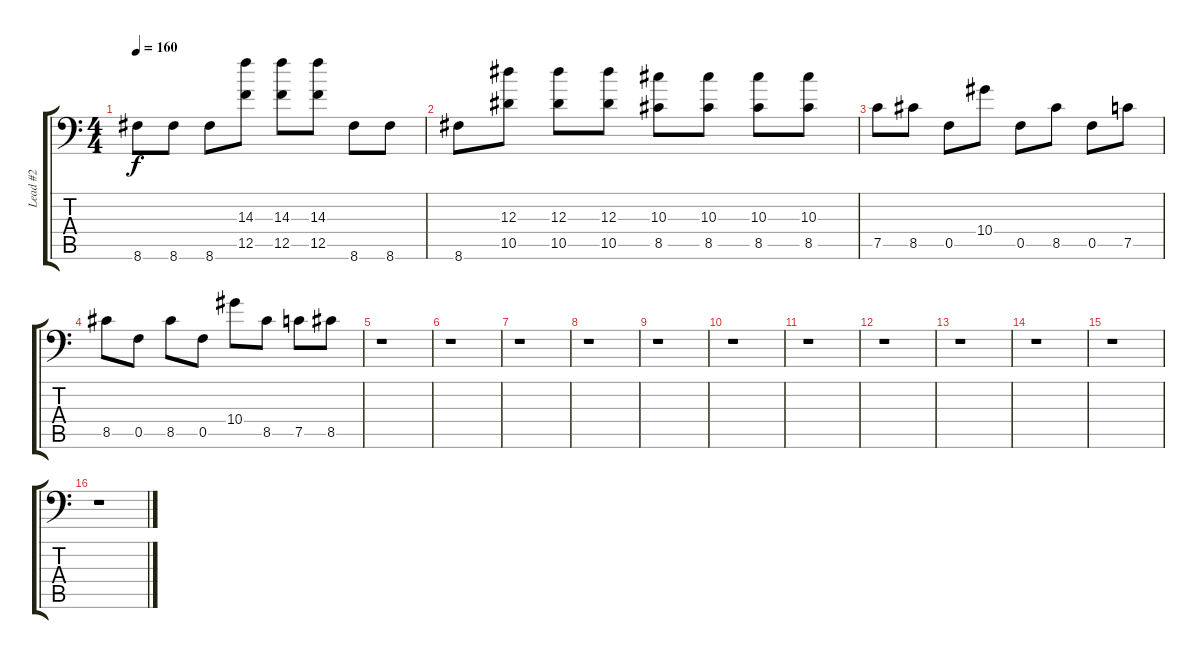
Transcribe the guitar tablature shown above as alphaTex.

\track ("Lead #2" "Lead #2") {instrument distortionguitar}
\staff {score tabs}
\tuning (C4 G3 Eb3 Bb2 F2 Bb1) {hide}
\ts (4 4)
\tempo 160
\clef f4
\ks c
8.6.8{dy f} 8.6.8 8.6.8 (14.3 12.5).8 (14.3 12.5).8 (14.3 12.5).8 8.6.8 8.6.8 |
8.6.8 (12.3 10.5).8 (12.3 10.5).8 (12.3 10.5).8 (10.3 8.5).8 (10.3 8.5).8 (10.3 8.5).8 (10.3 8.5).8 |
7.5.8 8.5.8 0.5.8 10.4.8 0.5.8 8.5.8 0.5.8 7.5.8 |
8.5.8 0.5.8 8.5.8 0.5.8 10.4.8 8.5.8 7.5.8 8.5.8 |
r.1 |
r.1 |
r.1 |
r.1 |
r.1 |
r.1 |
r.1 |
r.1 |
r.1 |
r.1 |
r.1 |
r.1
